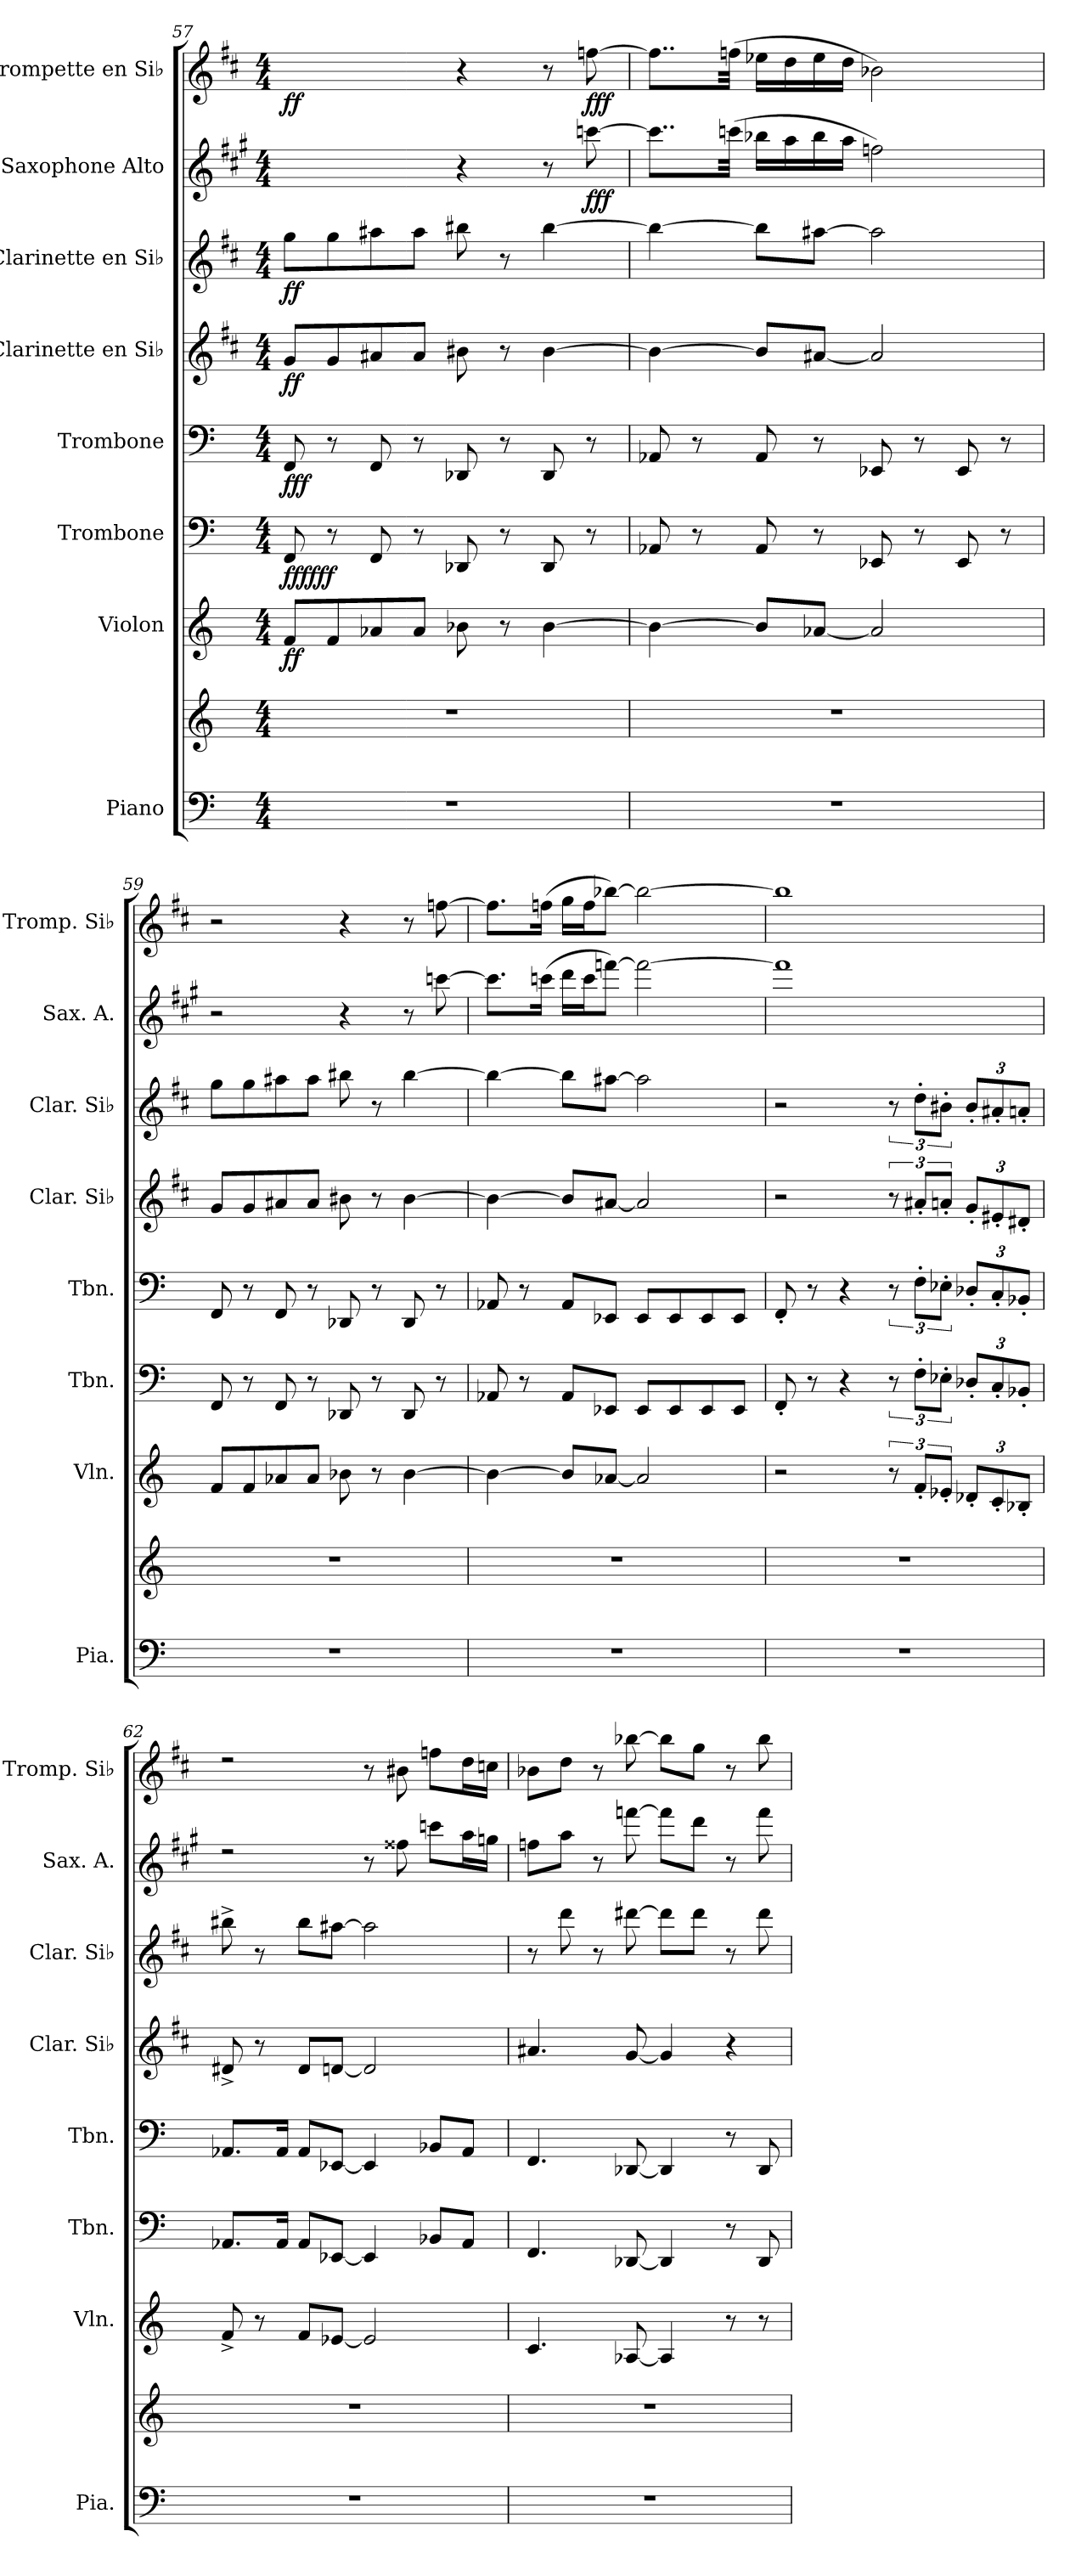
**kern	**kern	**kern	**dynam	**kern	**dynam	**kern	**dynam	**kern	**dynam	**kern	**dynam	**kern	**dynam	**kern	**dynam
*part8	*part8	*part7	*part7	*part6	*part6	*part5	*part5	*part4	*part4	*part3	*part3	*part2	*part2	*part1	*part1
*staff9	*staff8	*staff7	*staff7	*staff6	*staff6	*staff5	*staff5	*staff4	*staff4	*staff3	*staff3	*staff2	*staff2	*staff1	*staff1
*I"Piano	*	*I"Violon	*	*I"Trombone	*	*I"Trombone	*	*I"Clarinette en Si♭	*	*I"Clarinette en Si♭	*	*I"Saxophone Alto	*	*I"Trompette en Si♭	*
*I'Pia.	*	*I'Vln.	*	*I'Tbn.	*	*I'Tbn.	*	*I'Clar. Si♭	*	*I'Clar. Si♭	*	*I'Sax. A.	*	*I'Tromp. Si♭	*
*clefF4	*clefG2	*clefG2	*	*clefF4	*	*clefF4	*	*clefG2	*	*clefG2	*	*clefG2	*	*clefG2	*
*	*	*	*	*	*	*	*	*ITrd1c2	*	*ITrd1c2	*	*ITrd5c9	*	*ITrd1c2	*
*k[]	*k[]	*k[]	*	*k[]	*	*k[]	*	*k[]	*	*k[]	*	*k[]	*	*k[]	*
*M4/4	*M4/4	*M4/4	*	*M4/4	*	*M4/4	*	*M4/4	*	*M4/4	*	*M4/4	*	*M4/4	*
=57	=57	=57	=57	=57	=57	=57	=57	=57	=57	=57	=57	=57	=57	=57	=57
!	!	!	!LO:DY:b	!	!LO:DY:b	!	!	!	!	!	!	!	!	!	!
!	!	!	!	!	!LO:DY:n=1:b	!	!LO:DY:b	!	!LO:DY:b	!	!LO:DY:b	!	!	!	!LO:DY:b
1r	1r	8f/L	ff	8FF/	fff fff	8FF/	fff	8f/L	ff	8ff\L	ff	2ryy	.	2ryy	ff
.	.	8f/	.	8r	.	8r	.	8f/	.	8ff\	.	.	.	.	.
.	.	8a-X/	.	8FF/	.	8FF/	.	8g#X/	.	8gg#X\	.	.	.	.	.
.	.	8a-/J	.	8r	.	8r	.	8g#/J	.	8gg#\J	.	.	.	.	.
.	.	8b-X\	.	8DD-X/	.	8DD-X/	.	8a#X\	.	8aa#X\	.	4r	.	4r	.
.	.	8r	.	8r	.	8r	.	8r	.	8r	.	.	.	.	.
.	.	[4b-\	.	8DD-/	.	8DD-/	.	[4a#\	.	[4aa#\	.	8r	.	8r	.
!	!	!	!	!	!	!	!	!	!	!	!	!	!LO:DY:b	!	!LO:DY:b
.	.	.	.	8r	.	8r	.	.	.	.	.	[8ee-X\	fff	[8ee-X\	fff
!!LO:PB:g=z
=58	=58	=58	=58	=58	=58	=58	=58	=58	=58	=58	=58	=58	=58	=58	=58
1r	1r	4b-\_	.	8AA-X/	.	8AA-X/	.	4a#\_	.	4aa#\_	.	8..ee-\L]	.	8..ee-\L]	.
.	.	.	.	8r	.	8r	.	.	.	.	.	.	.	.	.
.	.	.	.	.	.	.	.	.	.	.	.	(32ee-X\Jkk	.	(32ee-X\Jkk	.
.	.	8b-/L]	.	8AA-/	.	8AA-/	.	8a#/L]	.	8aa#\L]	.	16dd-X\LL	.	16dd-X\LL	.
.	.	.	.	.	.	.	.	.	.	.	.	16cc\	.	16cc\	.
.	.	[8a-X/J	.	8r	.	8r	.	[8g#X/J	.	[8gg#X\J	.	16dd-\	.	16dd-\	.
.	.	.	.	.	.	.	.	.	.	.	.	16cc\JJ	.	16cc\JJ	.
.	.	2a-/]	.	8EE-X/	.	8EE-X/	.	2g#/]	.	2gg#\]	.	2a-X\)	.	2a-X\)	.
.	.	.	.	8r	.	8r	.	.	.	.	.	.	.	.	.
.	.	.	.	8EE-/	.	8EE-/	.	.	.	.	.	.	.	.	.
.	.	.	.	8r	.	8r	.	.	.	.	.	.	.	.	.
=59	=59	=59	=59	=59	=59	=59	=59	=59	=59	=59	=59	=59	=59	=59	=59
1r	1r	8f/L	.	8FF/	.	8FF/	.	8f/L	.	8ff\L	.	2r	.	2r	.
.	.	8f/	.	8r	.	8r	.	8f/	.	8ff\	.	.	.	.	.
.	.	8a-X/	.	8FF/	.	8FF/	.	8g#X/	.	8gg#X\	.	.	.	.	.
.	.	8a-/J	.	8r	.	8r	.	8g#/J	.	8gg#\J	.	.	.	.	.
.	.	8b-X\	.	8DD-X/	.	8DD-X/	.	8a#X\	.	8aa#X\	.	4r	.	4r	.
.	.	8r	.	8r	.	8r	.	8r	.	8r	.	.	.	.	.
.	.	[4b-\	.	8DD-/	.	8DD-/	.	[4a#\	.	[4aa#\	.	8r	.	8r	.
.	.	.	.	8r	.	8r	.	.	.	.	.	[8ee-X\	.	[8ee-X\	.
!!LO:PB:g=z
=60	=60	=60	=60	=60	=60	=60	=60	=60	=60	=60	=60	=60	=60	=60	=60
1r	1r	4b-\_	.	8AA-X/	.	8AA-X/	.	4a#\_	.	4aa#\_	.	8.ee-\L]	.	8.ee-\L]	.
.	.	.	.	8r	.	8r	.	.	.	.	.	.	.	.	.
.	.	.	.	.	.	.	.	.	.	.	.	(16ee-X\Jk	.	(16ee-X\Jk	.
.	.	8b-/L]	.	8AA-/L	.	8AA-/L	.	8a#/L]	.	8aa#\L]	.	16ff\LL	.	16ff\LL	.
.	.	.	.	.	.	.	.	.	.	.	.	16ee-\J	.	16ee-\J	.
.	.	[8a-X/J	.	8EE-X/J	.	8EE-X/J	.	[8g#X/J	.	[8gg#X\J	.	[8aa-X\J)	.	[8aa-X\J)	.
.	.	2a-/]	.	8EE-/L	.	8EE-/L	.	2g#/]	.	2gg#\]	.	2aa-\_	.	2aa-\_	.
.	.	.	.	8EE-/	.	8EE-/	.	.	.	.	.	.	.	.	.
.	.	.	.	8EE-/	.	8EE-/	.	.	.	.	.	.	.	.	.
.	.	.	.	8EE-/J	.	8EE-/J	.	.	.	.	.	.	.	.	.
=61	=61	=61	=61	=61	=61	=61	=61	=61	=61	=61	=61	=61	=61	=61	=61
1r	1r	2r	.	8FF'/	.	8FF'/	.	2r	.	2r	.	1aa-]	.	1aa-]	.
.	.	.	.	8r	.	8r	.	.	.	.	.	.	.	.	.
.	.	.	.	4r	.	4r	.	.	.	.	.	.	.	.	.
.	.	12r	.	12r	.	12r	.	12r	.	12r	.	.	.	.	.
.	.	12f'/L	.	12F'\L	.	12F'\L	.	12g#X'/L	.	12cc'\L	.	.	.	.	.
.	.	12e-X'/J	.	12E-X'\J	.	12E-X'\J	.	12gn'/J	.	12a#X'\J	.	.	.	.	.
*	*	*Xbrackettup	*	*Xbrackettup	*	*Xbrackettup	*	*Xbrackettup	*	*Xbrackettup	*	*	*	*	*
.	.	12d-X'/L	.	12D-X'/L	.	12D-X'/L	.	12f'/L	.	12a#'/L	.	.	.	.	.
.	.	12c'/	.	12C'/	.	12C'/	.	12d#X'/	.	12g#X'/	.	.	.	.	.
.	.	12B-X'/J	.	12BB-X'/J	.	12BB-X'/J	.	12c#X'/J	.	12gn'/J	.	.	.	.	.
!!LO:PB:g=z
=62	=62	=62	=62	=62	=62	=62	=62	=62	=62	=62	=62	=62	=62	=62	=62
1r	1r	8f^/	.	8.AA-X/L	.	8.AA-X/L	.	8c#X^/	.	8aa#X^\	.	2rdd	.	2rdd	.
.	.	8r	.	.	.	.	.	8r	.	8r	.	.	.	.	.
.	.	.	.	16AA-/Jk	.	16AA-/Jk	.	.	.	.	.	.	.	.	.
.	.	8f/L	.	8AA-/L	.	8AA-/L	.	8c#/L	.	8aa#\L	.	.	.	.	.
.	.	[8e-X/J	.	[8EE-X/J	.	[8EE-X/J	.	[8cn/J	.	[8gg#X\J	.	.	.	.	.
.	.	2e-/]	.	4EE-/]	.	4EE-/]	.	2c/]	.	2gg#\]	.	8r	.	8r	.
.	.	.	.	.	.	.	.	.	.	.	.	8a#X\	.	8a#X\	.
.	.	.	.	8BB-X/L	.	8BB-X/L	.	.	.	.	.	8ee-X\L	.	8ee-X\L	.
.	.	.	.	8AA-/J	.	8AA-/J	.	.	.	.	.	16cc\L	.	16cc\L	.
.	.	.	.	.	.	.	.	.	.	.	.	16b-X\JJ	.	16b-X\JJ	.
=63	=63	=63	=63	=63	=63	=63	=63	=63	=63	=63	=63	=63	=63	=63	=63
1r	1r	4.c/	.	4.FF/	.	4.FF/	.	4.g#X/	.	8r	.	8a-X\L	.	8a-X\L	.
.	.	.	.	.	.	.	.	.	.	8ccc\	.	8cc\J	.	8cc\J	.
.	.	.	.	.	.	.	.	.	.	8r	.	8r	.	8r	.
.	.	[8A-X/	.	[8DD-X/	.	[8DD-X/	.	[8f/	.	[8ccc#X\	.	[8aa-X\	.	[8aa-X\	.
.	.	4A-/]	.	4DD-/]	.	4DD-/]	.	4f/]	.	8ccc#\L]	.	8aa-\L]	.	8aa-\L]	.
.	.	.	.	.	.	.	.	.	.	8ccc#\J	.	8ff\J	.	8ff\J	.
.	.	8r	.	8r	.	8r	.	4r	.	8r	.	8r	.	8r	.
.	.	8r	.	8DD-/	.	8DD-/	.	.	.	8ccc#\	.	8aa-\	.	8aa-\	.
=	=	=	=	=	=	=	=	=	=	=	=	=	=	=	=
*-	*-	*-	*-	*-	*-	*-	*-	*-	*-	*-	*-	*-	*-	*-	*-
